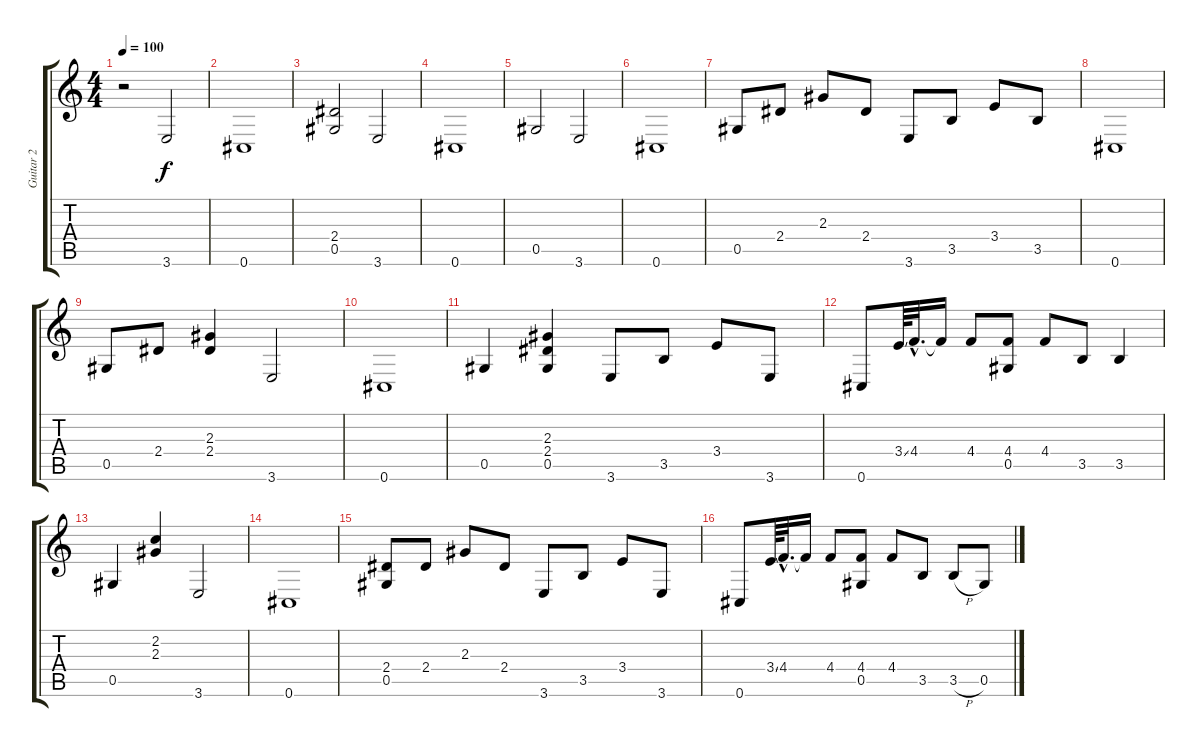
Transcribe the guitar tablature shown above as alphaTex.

\track ("Guitar 2" "Guitar 2") {instrument electricguitarclean}
\staff {score tabs}
\tuning (Eb4 Bb3 Gb3 Db3 Ab2 Db2) {hide}
\ts (4 4)
\tempo 100
\clef g2
\ks c
r.2{dy f instrument electricguitarclean} 3.6.2 |
0.6.1 |
(2.4 0.5).2 3.6.2 |
0.6.1 |
0.5.2 3.6.2 |
0.6.1 |
0.5.8 2.4.8 2.3.8 2.4.8 3.6.8 3.5.8 3.4.8 3.5.8 |
0.6.1 |
0.5.8 2.4.8 (2.3 2.4).4 3.6.2 |
0.6.1 |
0.5.4 (2.3 2.4 0.5).4 3.6.8 3.5.8 3.4.8 3.6.8 |
0.6.8 3.4{ss}.64 4.4{hac}.32{d} 4.4{t}.16 4.4.8 (4.4 0.5).8 4.4.8 3.5.8 3.5.4 |
0.5.4 (2.2 2.3).4 3.6.2 |
0.6.1 |
(2.4 0.5).8 2.4.8 2.3.8 2.4.8 3.6.8 3.5.8 3.4.8 3.6.8 |
0.6.8 3.4{ss}.64 4.4{hac}.32{d} 4.4{t}.16 4.4.8 (4.4 0.5).8 4.4.8 3.5.8 3.5{h}.8 0.5.8
